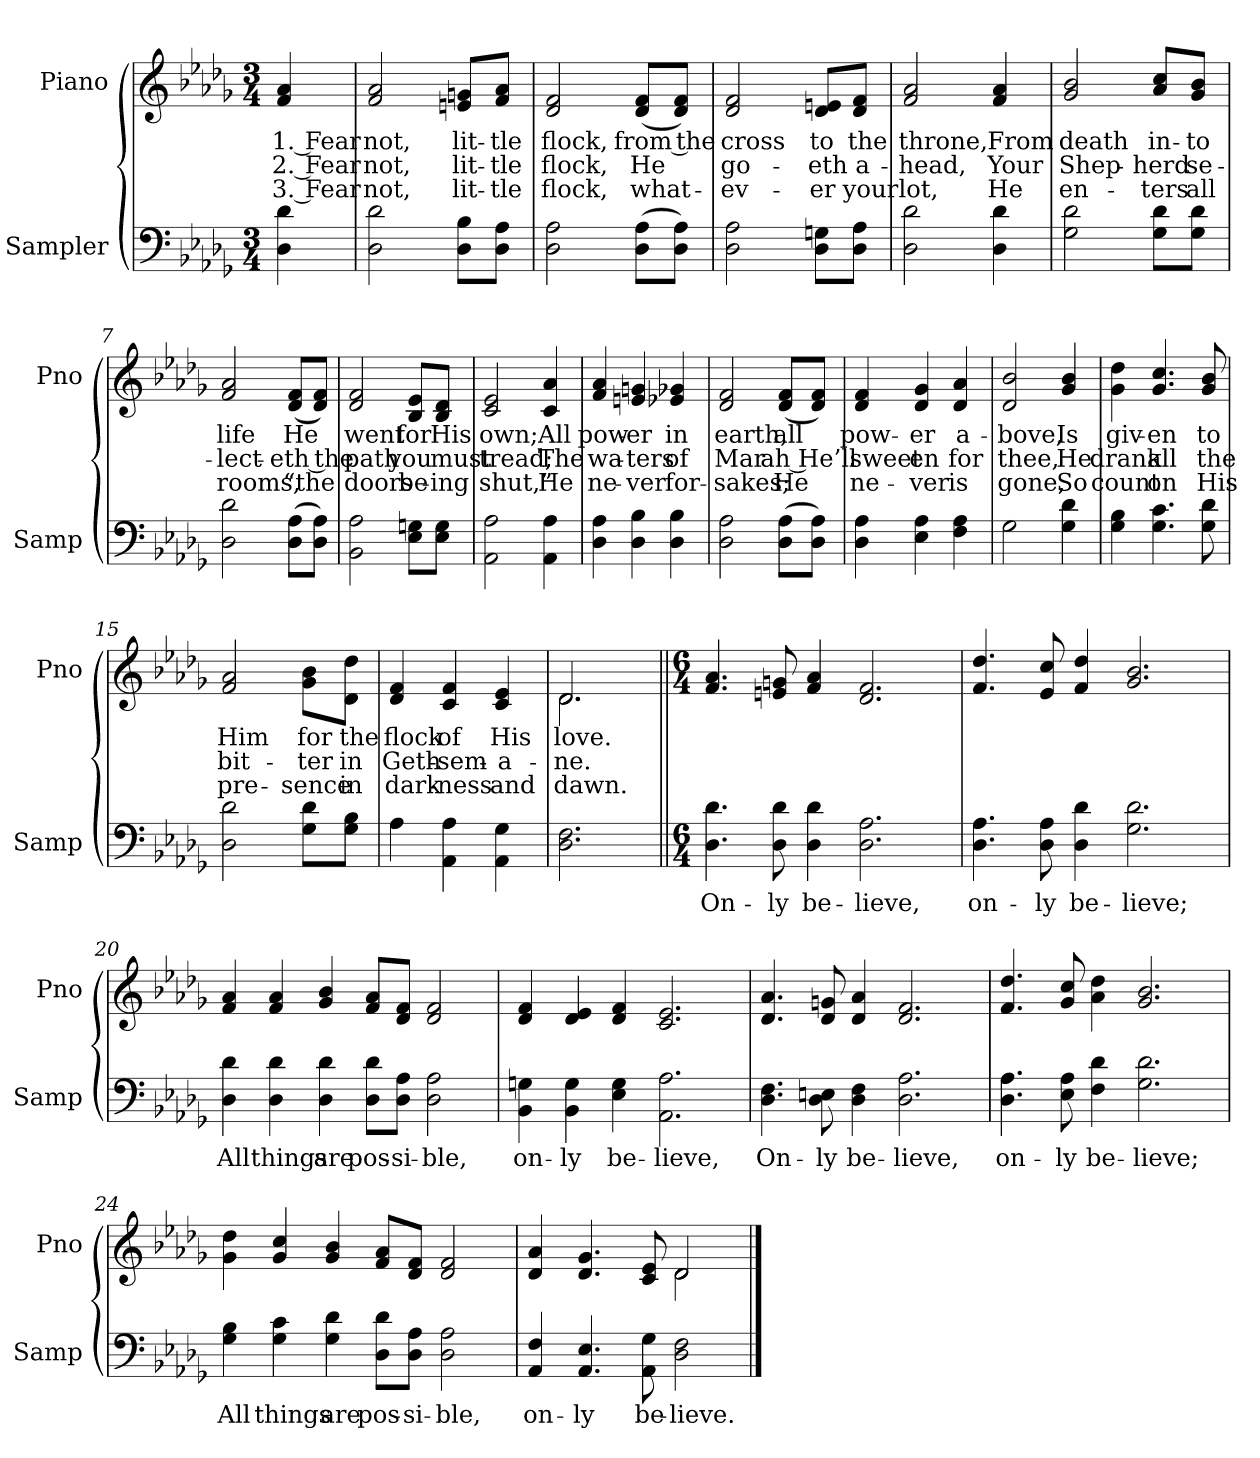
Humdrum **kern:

**kern	**text	**kern	**text	**text	**text
*part2	*part2	*part1	*part1	*part1	*part1
*staff2	*staff2	*staff1	*staff1	*staff1	*staff1
*I"Sampler	*	*I"Piano	*	*	*
*I'Samp	*	*I'Pno	*	*	*
*clefF4	*	*clefG2	*	*	*
*k[b-e-a-d-g-]	*	*k[b-e-a-d-g-]	*	*	*
*D-:	*	*D-:	*	*	*
*M3/4	*	*M3/4	*	*	*
=1	=1	=1	=1	=1	=1
4D- 4d-	.	4f 4a-	1. Fear	2. Fear	3. Fear
=2	=2	=2	=2	=2	=2
2D- 2d-	.	2f 2a-	not,	not,	not,
8D-\ 8B-\L	.	8en/ 8gn/L	lit-	lit-	lit-
8D-\ 8A-\J	.	8f/ 8a-/J	-tle	-tle	-tle
=3	=3	=3	=3	=3	=3
2D- 2A-	.	2d- 2f	flock,	flock,	flock,
(8D-\ 8A-\L	.	(8d-/ 8f/L	from the	He	what-
8D-\ 8A-\J)	.	8d-/ 8f/J)	.	.	.
=4	=4	=4	=4	=4	=4
2D- 2A-	.	2d- 2f	cross	go-	-ev-
8D-\ 8Gn\L	.	8d-/ 8en/L	to	-eth	-er
8D-\ 8A-\J	.	8d-/ 8f/J	the	a-	your
=5	=5	=5	=5	=5	=5
2D- 2d-	.	2f 2a-	throne,	-head,	lot,
4D- 4d-	.	4f 4a-	From	Your	He
=6	=6	=6	=6	=6	=6
2G- 2d-	.	2g- 2b-	death	Shep-	en-
8G-\ 8d-\L	.	8a-/ 8cc/L	in-	-herd	-ters
8G-\ 8d-\J	.	8g-/ 8b-/J	-to	se-	all
=7	=7	=7	=7	=7	=7
2D- 2d-	.	2f 2a-	life	-lect-	rooms,
(8D-\ 8A-\L	.	(8d-/ 8f/L	He	-eth the	“the
8D-\ 8A-\J)	.	8d-/ 8f/J)	.	.	.
=8	=8	=8	=8	=8	=8
2BB- 2A-	.	2d- 2f	went	path	doors
8E-\ 8Gn\L	.	8B-/ 8e-/L	for	you	be-
8E-\ 8G\J	.	8B-/ 8d-/J	His	must	-ing
=9	=9	=9	=9	=9	=9
2AA- 2A-	.	2c 2e-	own;	tread;	shut,”
4AA- 4A-	.	4c 4a-	All	The	He
=10	=10	=10	=10	=10	=10
4D- 4A-	.	4f 4a-	pow-	wa-	ne-
4D- 4B-	.	4en 4gn	-er	-ters	-ver
4D- 4B-	.	4e-X 4g-X	in	of	for-
=11	=11	=11	=11	=11	=11
2D- 2A-	.	2d- 2f	earth,	Mar-	-sakes;
(8D-\ 8A-\L	.	(8d-/ 8f/L	all	-ah He’ll	He
8D-\ 8A-\J)	.	8d-/ 8f/J)	.	.	.
=12	=12	=12	=12	=12	=12
4D- 4A-	.	4d- 4f	pow-	sweet-	ne-
4E- 4A-	.	4d- 4g-	-er	-en	-ver
4F 4A-	.	4d- 4a-	a-	for	is
=13	=13	=13	=13	=13	=13
2G-	.	2d- 2b-	-bove,	thee,	gone,
4G- 4d-	.	4g- 4b-	Is	He	So
=14	=14	=14	=14	=14	=14
4G- 4B-	.	4g- 4dd-	giv-	drank	count
4.G- 4.c	.	4.g- 4.cc	-en	all	on
8G- 8d-	.	8g- 8b-	to	the	His
=15	=15	=15	=15	=15	=15
2D- 2d-	.	2f 2a-	Him	bit-	pre-
8G-\ 8d-\L	.	8g-\ 8b-\L	for	-ter	-sence
8G-\ 8B-\J	.	8d-\ 8dd-\J	the	in	in
=16	=16	=16	=16	=16	=16
4A-	.	4d- 4f	flock	Geth-	dark-
4AA- 4A-	.	4c 4f	of	-sem-	-ness
4AA- 4G-	.	4c 4e-	His	-a-	and
=17	=17	=17	=17	=17	=17
*	*	*^	*	*	*
2.D- 2.F	.	2.d-/	2.d-	love.	-ne.	dawn.
*	*	*v	*v	*	*	*
=18||	=18||	=18||	=18||	=18||	=18||
*M6/4	*	*M6/4	*	*	*
*	*	*^	*	*	*
!	!	!LO:TX:t=Refrain	!	!	!	!
*	*	*v	*v	*	*	*
4.D- 4.d-	On-	4.f 4.a-	.	.	.
8D- 8d-	-ly	8en 8gn	.	.	.
4D- 4d-	be-	4f 4a-	.	.	.
2.D- 2.A-	-lieve,	2.d- 2.f	.	.	.
=19	=19	=19	=19	=19	=19
4.D- 4.A-	on-	4.f 4.dd-	.	.	.
8D- 8A-	-ly	8e- 8cc	.	.	.
4D- 4d-	be-	4f 4dd-	.	.	.
2.G- 2.d-	-lieve;	2.g- 2.b-	.	.	.
=20	=20	=20	=20	=20	=20
4D- 4d-	All	4f 4a-	.	.	.
4D- 4d-	things	4f 4a-	.	.	.
4D- 4d-	are	4g- 4b-	.	.	.
8D-\ 8d-\L	pos-	8f/ 8a-/L	.	.	.
8D-\ 8A-\J	-si-	8d-/ 8f/J	.	.	.
2D- 2A-	-ble,	2d- 2f	.	.	.
=21	=21	=21	=21	=21	=21
4BB- 4Gn	on-	4d- 4f	.	.	.
4BB- 4G	-ly	4d-/ 4e-/	.	.	.
4E- 4G	be-	4d- 4f	.	.	.
2.AA- 2.A-	-lieve,	2.c 2.e-	.	.	.
=22	=22	=22	=22	=22	=22
4.D- 4.F	On-	4.d- 4.a-	.	.	.
8D- 8En	-ly	8d- 8gn	.	.	.
4D- 4F	be-	4d- 4a-	.	.	.
2.D- 2.A-	-lieve,	2.d- 2.f	.	.	.
=23	=23	=23	=23	=23	=23
4.D- 4.A-	on-	4.f 4.dd-	.	.	.
8E- 8A-	-ly	8g- 8cc	.	.	.
4F 4d-	be-	4a- 4dd-	.	.	.
2.G- 2.d-	-lieve;	2.g- 2.b-	.	.	.
=24	=24	=24	=24	=24	=24
4G- 4B-	All	4g- 4dd-	.	.	.
4G- 4c	things	4g- 4cc	.	.	.
4G- 4d-	are	4g- 4b-	.	.	.
8D-\ 8d-\L	pos-	8f/ 8a-/L	.	.	.
8D-\ 8A-\J	-si-	8d-/ 8f/J	.	.	.
2D- 2A-	-ble,	2d- 2f	.	.	.
=25	=25	=25	=25	=25	=25
*	*	*^	*	*	*
4AA- 4F	on-	4d- 4a-	2.ryy	.	.	.
4.AA- 4.E-	-ly	4.d- 4.g-	.	.	.	.
8AA- 8G-	be-	8c 8e-	.	.	.	.
2D- 2F	-lieve.	2d-/	2d-	.	.	.
*	*	*v	*v	*	*	*
==	==	==	==	==	==
*-	*-	*-	*-	*-	*-
